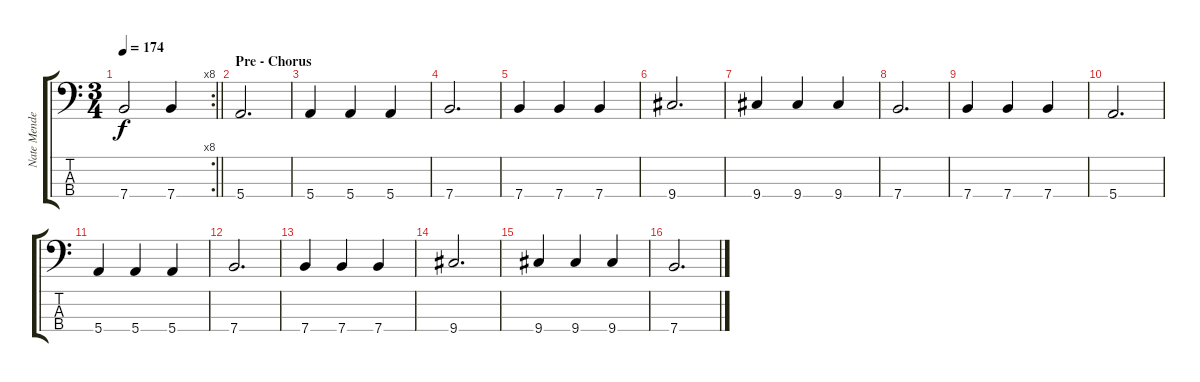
\track ("Nate Mendel - Bass Guitar" "Nate Mende") {instrument electricbasspick}
\staff {score tabs}
\tuning (G2 D2 A1 E1) {hide}
\rc 8
\ts (3 4)
\tempo 174
\clef f4
\barLineRight lightlight
\ks c
7.4.2{dy f} 7.4.4 |
\section ("" "Pre - Chorus")
5.4.2{d} |
5.4.4 5.4.4 5.4.4 |
7.4.2{d} |
7.4.4 7.4.4 7.4.4 |
9.4.2{d} |
9.4.4 9.4.4 9.4.4 |
7.4.2{d} |
7.4.4 7.4.4 7.4.4 |
5.4.2{d} |
5.4.4 5.4.4 5.4.4 |
7.4.2{d} |
7.4.4 7.4.4 7.4.4 |
9.4.2{d} |
9.4.4 9.4.4 9.4.4 |
7.4.2{d}
